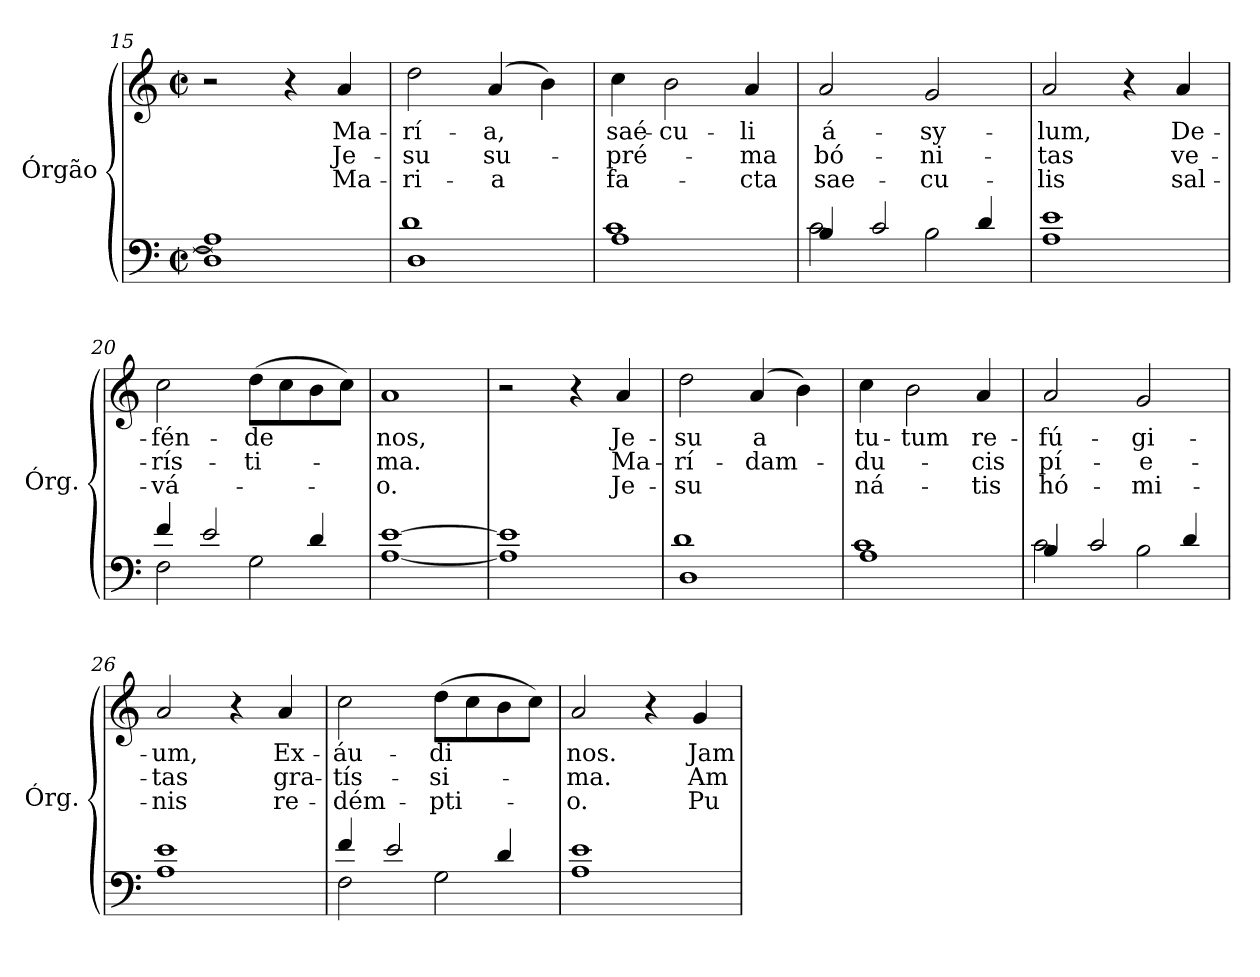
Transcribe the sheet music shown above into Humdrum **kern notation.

**kern	**kern	**text	**text	**text
*part1	*part1	*part1	*part1	*part1
*staff2	*staff1	*staff1	*staff1	*staff1
*I"Órgão	*	*	*	*
*I'Órg.	*	*	*	*
*clefF4	*clefG2	*	*	*
*k[]	*k[]	*	*	*
*C:	*C:	*	*	*
*M2/2	*M2/2	*	*	*
*met(c|)	*met(c|)	*	*	*
=15	=15	=15	=15	=15
*^	*	*	*	*
1Ai]	1Di]	2r	.	.	.
.	.	4r	.	.	.
!	!	!	!LO:LY:b:color=#000000	!LO:LY:b:color=#000000	!LO:LY:b:color=#000000
.	.	4ai/	Ma-	Je-	Ma-
=16	=16	=16	=16	=16	=16
!	!	!	!LO:LY:b:color=#000000	!LO:LY:b:color=#000000	!LO:LY:b:color=#000000
1Di	1di	2ddi\	-rí-	-su	-ri-
!	!	!	!LO:LY:b:color=#000000	!LO:LY:b:color=#000000	!LO:LY:b:color=#000000
.	.	(4ai/	-a,	su-	-a
.	.	4bi\)	.	.	.
=17	=17	=17	=17	=17	=17
!	!	!	!LO:LY:b:color=#000000	!LO:LY:b:color=#000000	!LO:LY:b:color=#000000
1Ai	1ci	4cci\	saé-	-pré-	fa-
!	!	!	!LO:LY:b:color=#000000	!	!
.	.	2bi\	-cu-	.	.
!	!	!	!LO:LY:b:color=#000000	!LO:LY:b:color=#000000	!LO:LY:b:color=#000000
.	.	4ai/	-li	-ma	-cta
=18	=18	=18	=18	=18	=18
!	!	!	!LO:LY:b:color=#000000	!LO:LY:b:color=#000000	!LO:LY:b:color=#000000
4Bi/	2ci\	2ai/	á-	bó-	sae-
2ci/	.	.	.	.	.
!	!	!	!LO:LY:b:color=#000000	!LO:LY:b:color=#000000	!LO:LY:b:color=#000000
.	2Bi\	2gi/	-sy-	-ni-	-cu-
4di/	.	.	.	.	.
!!LO:LB:g=z
=19	=19	=19	=19	=19	=19
!	!	!	!LO:LY:b:color=#000000	!LO:LY:b:color=#000000	!LO:LY:b:color=#000000
1ei	1Ai	2ai/	-lum,	-tas	-lis
.	.	4r	.	.	.
!	!	!	!LO:LY:b:color=#000000	!LO:LY:b:color=#000000	!LO:LY:b:color=#000000
.	.	4ai/	De-	ve-	sal-
=20	=20	=20	=20	=20	=20
!	!	!	!LO:LY:b:color=#000000	!LO:LY:b:color=#000000	!LO:LY:b:color=#000000
4fi/	2Fi\	2cci\	-fén-	-rís-	-vá-
2ei/	.	.	.	.	.
!	!	!	!LO:LY:b:color=#000000	!LO:LY:b:color=#000000	!
.	2Gi\	(8ddi\L	-de	-ti-	.
.	.	8cci\	.	.	.
4di/	.	8bi\	.	.	.
.	.	8cci\J)	.	.	.
=21	=21	=21	=21	=21	=21
!	!	!	!LO:LY:b:color=#000000	!LO:LY:b:color=#000000	!LO:LY:b:color=#000000
[>1ei	[<1Ai	1ai	nos,	-ma.	-o.
=22	=22	=22	=22	=22	=22
1ei]	1Ai]	2r	.	.	.
.	.	4r	.	.	.
!	!	!	!LO:LY:b:color=#000000	!LO:LY:b:color=#000000	!LO:LY:b:color=#000000
.	.	4ai/	Je-	Ma-	Je-
=23	=23	=23	=23	=23	=23
!	!	!	!LO:LY:b:color=#000000	!LO:LY:b:color=#000000	!LO:LY:b:color=#000000
1Di	1di	2ddi\	-su	-rí-	-su
!	!	!	!LO:LY:b:color=#000000	!LO:LY:b:color=#000000	!
.	.	(4ai/	-a	dam-	.
.	.	4bi\)	.	.	.
=24	=24	=24	=24	=24	=24
!	!	!	!LO:LY:b:color=#000000	!LO:LY:b:color=#000000	!LO:LY:b:color=#000000
1Ai	1ci	4cci\	tu-	du-	-ná-
!	!	!	!LO:LY:b:color=#000000	!	!
.	.	2bi\	-tum	.	.
!	!	!	!LO:LY:b:color=#000000	!LO:LY:b:color=#000000	!LO:LY:b:color=#000000
.	.	4ai/	re-	-cis	-tis
=25	=25	=25	=25	=25	=25
!	!	!	!LO:LY:b:color=#000000	!LO:LY:b:color=#000000	!LO:LY:b:color=#000000
4Bi/	2ci\	2ai/	-fú-	pí-	hó-
2ci/	.	.	.	.	.
!	!	!	!LO:LY:b:color=#000000	!LO:LY:b:color=#000000	!LO:LY:b:color=#000000
.	2Bi\	2gi/	-gi-	-e-	-mi-
4di/	.	.	.	.	.
!!LO:PB:g=z
=26	=26	=26	=26	=26	=26
!	!	!	!LO:LY:b:color=#000000	!LO:LY:b:color=#000000	!LO:LY:b:color=#000000
1ei	1Ai	2ai/	-um,	-tas	-nis
.	.	4r	.	.	.
!	!	!	!LO:LY:b:color=#000000	!LO:LY:b:color=#000000	!LO:LY:b:color=#000000
.	.	4ai/	Ex-	gra-	re-
=27	=27	=27	=27	=27	=27
!	!	!	!LO:LY:b:color=#000000	!LO:LY:b:color=#000000	!LO:LY:b:color=#000000
4fi/	2Fi\	2cci\	-áu-	-tís-	-dém-
2ei/	.	.	.	.	.
!	!	!	!LO:LY:b:color=#000000	!LO:LY:b:color=#000000	!LO:LY:b:color=#000000
.	2Gi\	(8ddi\L	-di	-si-	-pti-
.	.	8cci\	.	.	.
4di/	.	8bi\	.	.	.
.	.	8cci\J)	.	.	.
=28	=28	=28	=28	=28	=28
!	!	!	!LO:LY:b:color=#000000	!LO:LY:b:color=#000000	!LO:LY:b:color=#000000
1ei	1Ai	2ai/	nos.	-ma.	-o.
.	.	4r	.	.	.
!	!	!	!LO:LY:b:color=#000000	!LO:LY:b:color=#000000	!LO:LY:b:color=#000000
.	.	4gi/	Jam	Am-	Pu-
*v	*v	*	*	*	*
=	=	=	=	=
*-	*-	*-	*-	*-
